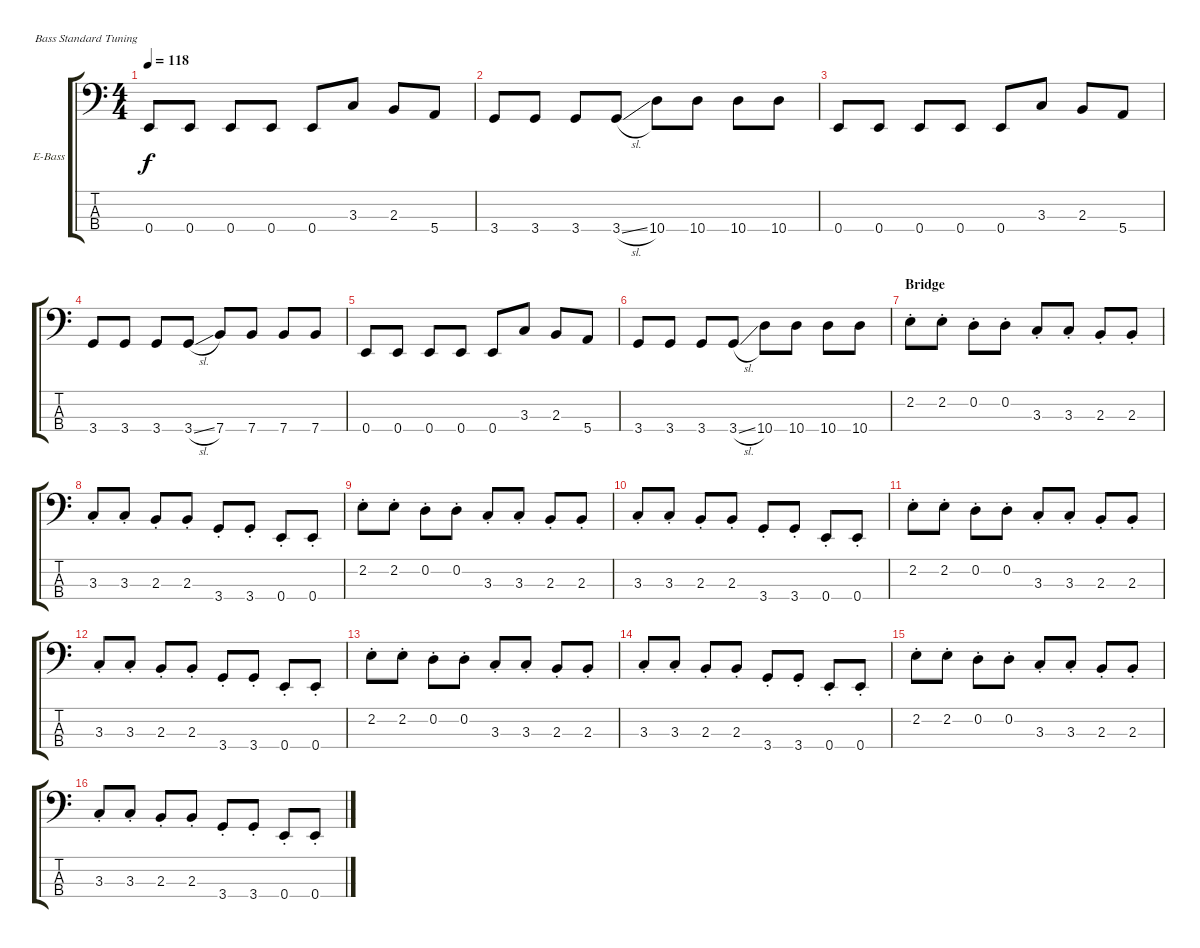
\defaultSystemsLayout 4
\bracketExtendMode groupsimilarinstruments
\firstSystemTrackNameOrientation horizontal
\otherSystemsTrackNameOrientation horizontal
\track ("Electric Bass" "E-Bass") {instrument electricbassfinger}
\staff {score tabs}
\tuning (G2 D2 A1 E1)
\ts (4 4)
\tempo 118
\clef f4
\ks c
0.4.8{dy f} 0.4.8 0.4.8 0.4.8 0.4.8 3.3.8 2.3.8 5.4.8 |
3.4.8 3.4.8 3.4.8 3.4{sl}.8 10.4.8 10.4.8 10.4.8 10.4.8 |
0.4.8 0.4.8 0.4.8 0.4.8 0.4.8 3.3.8 2.3.8 5.4.8 |
3.4.8 3.4.8 3.4.8 3.4{sl}.8 7.4.8 7.4.8 7.4.8 7.4.8 |
0.4.8 0.4.8 0.4.8 0.4.8 0.4.8 3.3.8 2.3.8 5.4.8 |
3.4.8 3.4.8 3.4.8 3.4{sl}.8 10.4.8 10.4.8 10.4.8 10.4.8 |
\section ("" "Bridge")
2.2{st}.8 2.2{st}.8 0.2{st}.8 0.2{st}.8 3.3{st}.8 3.3{st}.8 2.3{st}.8 2.3{st}.8 |
3.3{st}.8 3.3{st}.8 2.3{st}.8 2.3{st}.8 3.4{st}.8 3.4{st}.8 0.4{st}.8 0.4{st}.8 |
2.2{st}.8 2.2{st}.8 0.2{st}.8 0.2{st}.8 3.3{st}.8 3.3{st}.8 2.3{st}.8 2.3{st}.8 |
3.3{st}.8 3.3{st}.8 2.3{st}.8 2.3{st}.8 3.4{st}.8 3.4{st}.8 0.4{st}.8 0.4{st}.8 |
2.2{st}.8 2.2{st}.8 0.2{st}.8 0.2{st}.8 3.3{st}.8 3.3{st}.8 2.3{st}.8 2.3{st}.8 |
3.3{st}.8 3.3{st}.8 2.3{st}.8 2.3{st}.8 3.4{st}.8 3.4{st}.8 0.4{st}.8 0.4{st}.8 |
2.2{st}.8 2.2{st}.8 0.2{st}.8 0.2{st}.8 3.3{st}.8 3.3{st}.8 2.3{st}.8 2.3{st}.8 |
3.3{st}.8 3.3{st}.8 2.3{st}.8 2.3{st}.8 3.4{st}.8 3.4{st}.8 0.4{st}.8 0.4{st}.8 |
2.2{st}.8 2.2{st}.8 0.2{st}.8 0.2{st}.8 3.3{st}.8 3.3{st}.8 2.3{st}.8 2.3{st}.8 |
3.3{st}.8 3.3{st}.8 2.3{st}.8 2.3{st}.8 3.4{st}.8 3.4{st}.8 0.4{st}.8 0.4{st}.8
